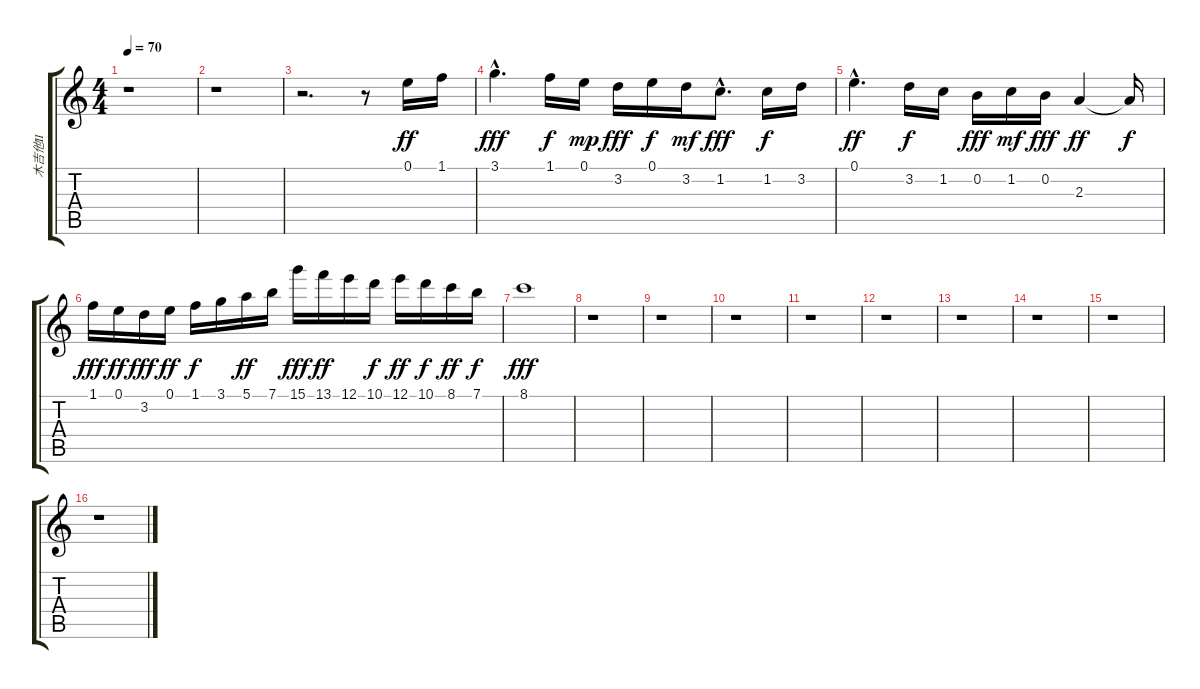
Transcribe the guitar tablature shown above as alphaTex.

\track ("木吉他II" "木吉他II") {instrument acousticguitarsteel}
\staff {score tabs}
\tuning (E4 B3 G3 D3 A2 E2) {hide}
\ts (4 4)
\tempo 70
\clef g2
\ks c
r.1{dy ff} |
r.1 |
r.2{d} r.8 0.1.16 1.1.16 |
3.1{hac}.4{d dy fff} 1.1.16{dy f} 0.1.16{dy mp} 3.2.16{dy fff} 0.1.16{dy f} 3.2.16{dy mf} 1.2{hac}.8{d dy fff} 1.2.16{dy f} 3.2.16 |
0.1{hac}.4{d dy ff} 3.2.16{dy f} 1.2.16 0.2.16{dy fff} 1.2.16{dy mf} 0.2.16{dy fff} 2.3.4{dy ff} 2.3{t}.16{dy f} |
1.1.16{dy fff} 0.1.16{dy ff} 3.2.16{dy fff} 0.1.16{dy ff} 1.1.16{dy f} 3.1.16 5.1.16{dy ff} 7.1.16 15.1.16{dy fff} 13.1.16{dy ff} 12.1.16 10.1.16{dy f} 12.1.16{dy ff} 10.1.16{dy f} 8.1.16{dy ff} 7.1.16{dy f} |
8.1.1{dy fff} |
r.1 |
r.1 |
r.1 |
r.1 |
r.1 |
r.1 |
r.1 |
r.1 |
r.1
